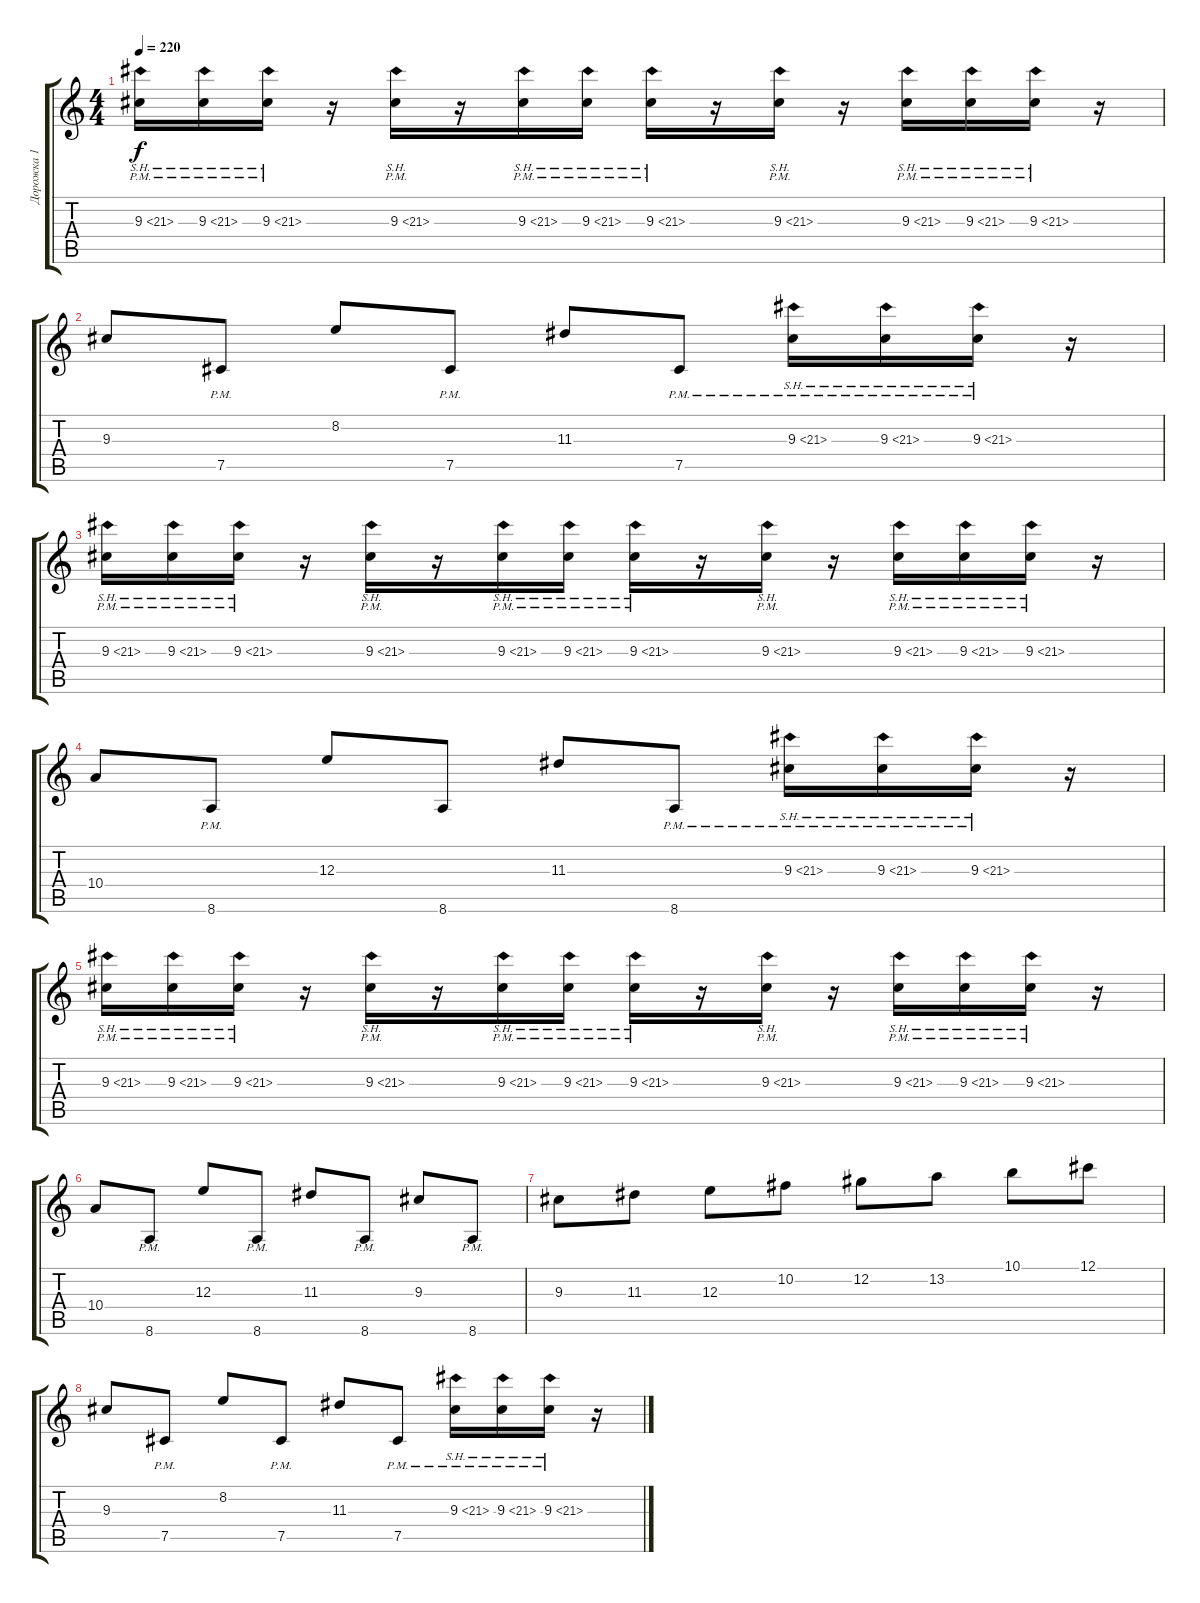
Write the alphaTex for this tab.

\track ("Дорожка 1" "Дорожка 1") {instrument overdrivenguitar}
\staff {score tabs}
\tuning (Db4 Ab3 E3 B2 Gb2 Db2) {hide}
\ts (4 4)
\tempo 220
\clef g2
\ks c
9.3{sh 12 pm}.16{dy f} 9.3{sh 12 pm}.16 9.3{sh 12 pm}.16 r.16 9.3{sh 12 pm}.16 r.16 9.3{sh 12 pm}.16 9.3{sh 12 pm}.16 9.3{sh 12 pm}.16 r.16 9.3{sh 12 pm}.16 r.16 9.3{sh 12 pm}.16 9.3{sh 12 pm}.16 9.3{sh 12 pm}.16 r.16 |
9.3.8 7.5{pm}.8 8.2.8 7.5{pm}.8 11.3.8 7.5{pm}.8 9.3{sh 12 pm}.16 9.3{sh 12 pm}.16 9.3{sh 12 pm}.16 r.16 |
9.3{sh 12 pm}.16 9.3{sh 12 pm}.16 9.3{sh 12 pm}.16 r.16 9.3{sh 12 pm}.16 r.16 9.3{sh 12 pm}.16 9.3{sh 12 pm}.16 9.3{sh 12 pm}.16 r.16 9.3{sh 12 pm}.16 r.16 9.3{sh 12 pm}.16 9.3{sh 12 pm}.16 9.3{sh 12 pm}.16 r.16 |
10.4.8 8.6{pm}.8 12.3.8 8.6.8 11.3.8 8.6{pm}.8 9.3{sh 12 pm}.16 9.3{sh 12 pm}.16 9.3{sh 12 pm}.16 r.16 |
9.3{sh 12 pm}.16 9.3{sh 12 pm}.16 9.3{sh 12 pm}.16 r.16 9.3{sh 12 pm}.16 r.16 9.3{sh 12 pm}.16 9.3{sh 12 pm}.16 9.3{sh 12 pm}.16 r.16 9.3{sh 12 pm}.16 r.16 9.3{sh 12 pm}.16 9.3{sh 12 pm}.16 9.3{sh 12 pm}.16 r.16 |
10.4.8 8.6{pm}.8 12.3.8 8.6{pm}.8 11.3.8 8.6{pm}.8 9.3.8 8.6{pm}.8 |
9.3.8 11.3.8 12.3.8 10.2.8 12.2.8 13.2.8 10.1.8 12.1.8 |
9.3.8 7.5{pm}.8 8.2.8 7.5{pm}.8 11.3.8 7.5{pm}.8 9.3{sh 12 pm}.16 9.3{sh 12 pm}.16 9.3{sh 12 pm}.16 r.16
